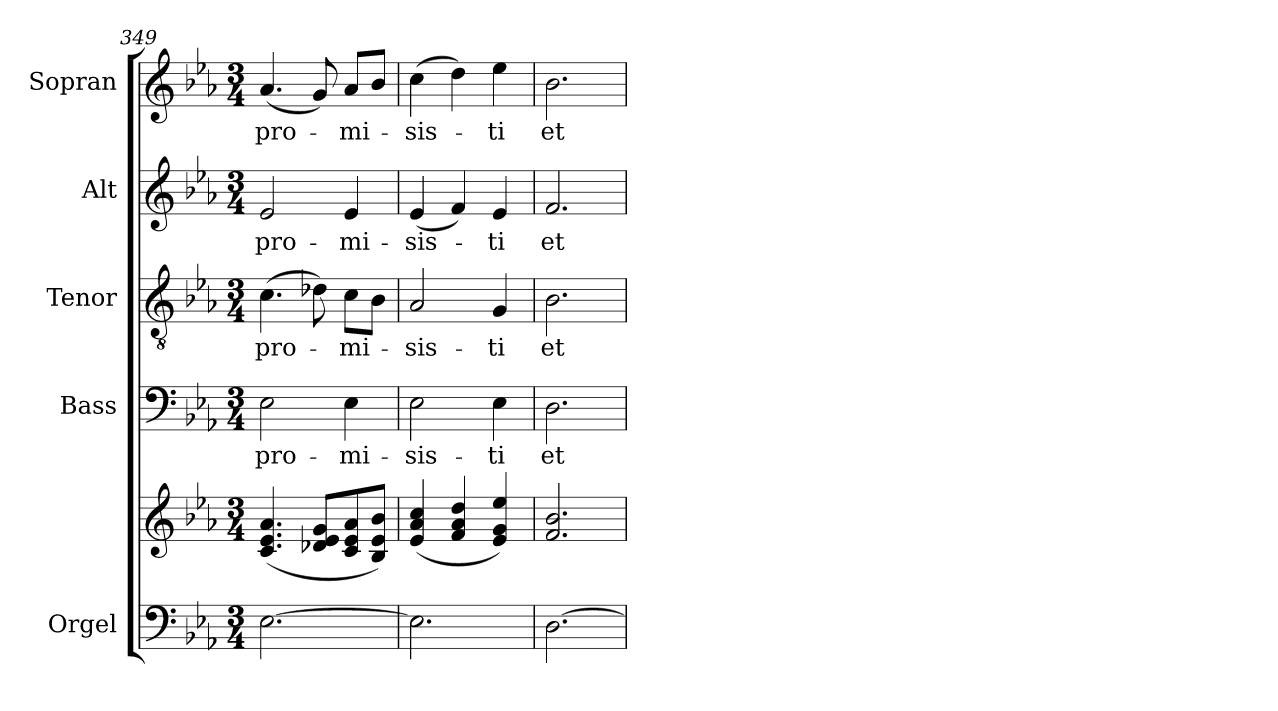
**kern	**kern	**kern	**text	**kern	**text	**kern	**text	**kern	**text
*part5	*part5	*part4	*part4	*part3	*part3	*part2	*part2	*part1	*part1
*staff6	*staff5	*staff4	*staff4	*staff3	*staff3	*staff2	*staff2	*staff1	*staff1
*I"Orgel	*	*I"Bass	*	*I"Tenor	*	*I"Alt	*	*I"Sopran	*
*I'Org.	*	*I'B.	*	*I'T.	*	*I'A.	*	*I'S.	*
*clefF4	*clefG2	*clefF4	*	*clefGv2	*	*clefG2	*	*clefG2	*
*k[b-e-a-]	*k[b-e-a-]	*k[b-e-a-]	*	*k[b-e-a-]	*	*k[b-e-a-]	*	*k[b-e-a-]	*
*E-:	*E-:	*E-:	*	*E-:	*	*E-:	*	*E-:	*
*M3/4	*M3/4	*M3/4	*	*M3/4	*	*M3/4	*	*M3/4	*
=349	=349	=349	=349	=349	=349	=349	=349	=349	=349
!	!	!	!LO:LY:b	!	!LO:LY:b	!	!LO:LY:b	!	!LO:LY:b
[2.E-\	(4.c/ 4.e-/ 4.a-/	2E-\	pro-	(>4.c\	pro-	2e-/	pro-	(<4.a-/	pro-
.	8d-X/ 8e-/ 8g/L	.	.	8d-X\)	.	.	.	8g/)	.
!	!	!	!LO:LY:b	!	!LO:LY:b	!	!LO:LY:b	!	!LO:LY:b
.	8c/ 8e-/ 8a-/	4E-\	-mi-	8c\L	-mi-	4e-/	-mi-	8a-/L	-mi-
.	8B-/ 8e-/ 8b-/J)	.	.	8B-\J	.	.	.	8b-/J	.
=350	=350	=350	=350	=350	=350	=350	=350	=350	=350
!	!	!	!LO:LY:b	!	!LO:LY:b	!	!LO:LY:b	!	!LO:LY:b
2.E-\]	(4e-/ 4a-/ 4cc/	2E-\	-sis-	2A-/	-sis-	(<4e-/	-sis-	(>4cc\	-sis-
.	4f/ 4a-/ 4dd/	.	.	.	.	4f/)	.	4dd\)	.
!	!	!	!LO:LY:b	!	!LO:LY:b	!	!LO:LY:b	!	!LO:LY:b
.	4e-/ 4g/ 4ee-/)	4E-\	-ti	4G/	-ti	4e-/	-ti	4ee-\	-ti
=351	=351	=351	=351	=351	=351	=351	=351	=351	=351
!	!	!	!LO:LY:b	!	!LO:LY:b	!	!LO:LY:b	!	!LO:LY:b
[2.D\	2.f/ 2.b-/	2.D\	et	2.B-\	et	2.f/	et	2.b-\	et
=	=	=	=	=	=	=	=	=	=
*-	*-	*-	*-	*-	*-	*-	*-	*-	*-
